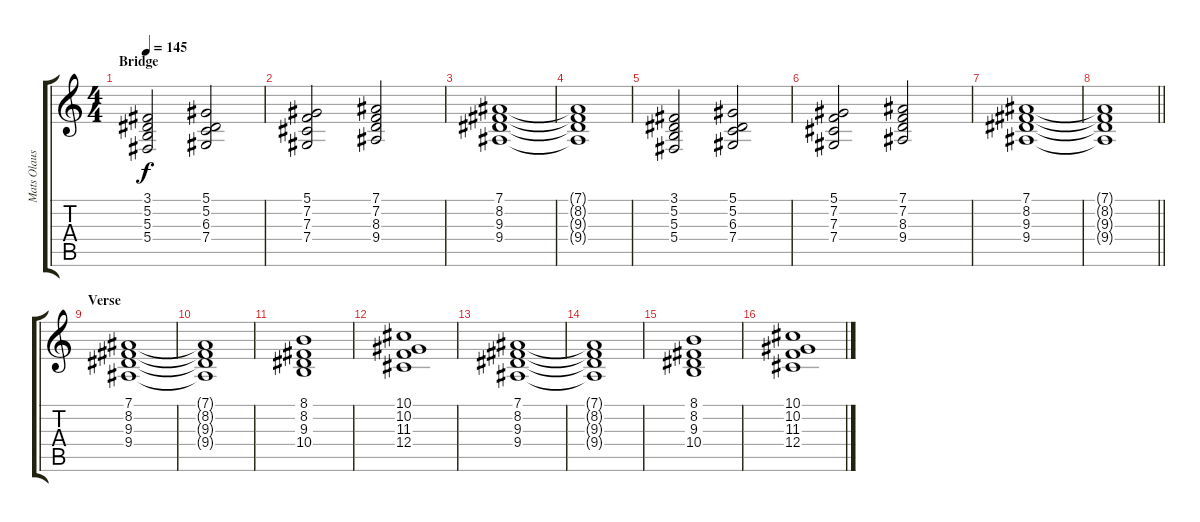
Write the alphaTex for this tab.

\track ("Mats Olausson" "Mats Olaus") {instrument stringensemble1}
\staff {score tabs}
\tuning (Eb4 Bb3 Gb3 Db3 Ab2 Eb2) {hide}
\ts (4 4)
\section ("" "Bridge")
\tempo 145
\clef g2
\ks c
(3.1 5.2 5.3 5.4).2{dy f} (5.1 5.2 6.3 7.4).2 |
(5.1 7.2 7.3 7.4).2 (7.1 7.2 8.3 9.4).2 |
(7.1 8.2 9.3 9.4).1 |
(7.1{t} 8.2{t} 9.3{t} 9.4{t}).1 |
(3.1 5.2 5.3 5.4).2 (5.1 5.2 6.3 7.4).2 |
(5.1 7.2 7.3 7.4).2 (7.1 7.2 8.3 9.4).2 |
(7.1 8.2 9.3 9.4).1 |
\barLineRight lightlight
(7.1{t} 8.2{t} 9.3{t} 9.4{t}).1 |
\section ("" "Verse")
(7.1 8.2 9.3 9.4).1 |
(7.1{t} 8.2{t} 9.3{t} 9.4{t}).1 |
(8.1 8.2 9.3 10.4).1 |
(10.1 10.2 11.3 12.4).1 |
(7.1 8.2 9.3 9.4).1 |
(7.1{t} 8.2{t} 9.3{t} 9.4{t}).1 |
(8.1 8.2 9.3 10.4).1 |
(10.1 10.2 11.3 12.4).1
